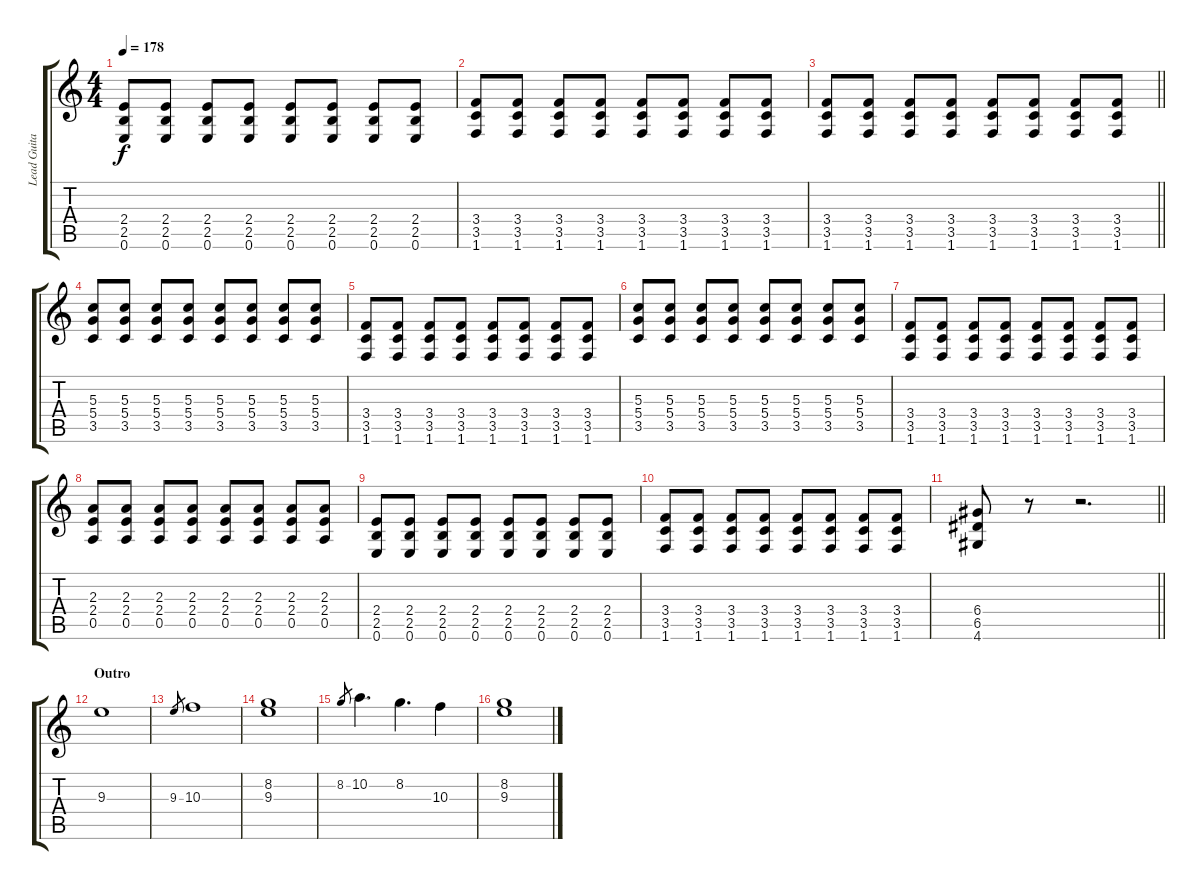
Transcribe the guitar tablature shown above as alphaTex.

\track ("Lead Guitar II" "Lead Guita") {instrument overdrivenguitar}
\staff {score tabs}
\tuning (E4 B3 G3 D3 A2 E2) {hide}
\ts (4 4)
\tempo 178
\clef g2
\ks c
(2.4 2.5 0.6).8{dy f} (2.4 2.5 0.6).8 (2.4 2.5 0.6).8 (2.4 2.5 0.6).8 (2.4 2.5 0.6).8 (2.4 2.5 0.6).8 (2.4 2.5 0.6).8 (2.4 2.5 0.6).8 |
(3.4 3.5 1.6).8 (3.4 3.5 1.6).8 (3.4 3.5 1.6).8 (3.4 3.5 1.6).8 (3.4 3.5 1.6).8 (3.4 3.5 1.6).8 (3.4 3.5 1.6).8 (3.4 3.5 1.6).8 |
\barLineRight lightlight
(3.4 3.5 1.6).8 (3.4 3.5 1.6).8 (3.4 3.5 1.6).8 (3.4 3.5 1.6).8 (3.4 3.5 1.6).8 (3.4 3.5 1.6).8 (3.4 3.5 1.6).8 (3.4 3.5 1.6).8 |
(5.3 5.4 3.5).8 (5.3 5.4 3.5).8 (5.3 5.4 3.5).8 (5.3 5.4 3.5).8 (5.3 5.4 3.5).8 (5.3 5.4 3.5).8 (5.3 5.4 3.5).8 (5.3 5.4 3.5).8 |
(3.4 3.5 1.6).8 (3.4 3.5 1.6).8 (3.4 3.5 1.6).8 (3.4 3.5 1.6).8 (3.4 3.5 1.6).8 (3.4 3.5 1.6).8 (3.4 3.5 1.6).8 (3.4 3.5 1.6).8 |
(5.3 5.4 3.5).8 (5.3 5.4 3.5).8 (5.3 5.4 3.5).8 (5.3 5.4 3.5).8 (5.3 5.4 3.5).8 (5.3 5.4 3.5).8 (5.3 5.4 3.5).8 (5.3 5.4 3.5).8 |
(3.4 3.5 1.6).8 (3.4 3.5 1.6).8 (3.4 3.5 1.6).8 (3.4 3.5 1.6).8 (3.4 3.5 1.6).8 (3.4 3.5 1.6).8 (3.4 3.5 1.6).8 (3.4 3.5 1.6).8 |
(2.3 2.4 0.5).8 (2.3 2.4 0.5).8 (2.3 2.4 0.5).8 (2.3 2.4 0.5).8 (2.3 2.4 0.5).8 (2.3 2.4 0.5).8 (2.3 2.4 0.5).8 (2.3 2.4 0.5).8 |
(2.4 2.5 0.6).8 (2.4 2.5 0.6).8 (2.4 2.5 0.6).8 (2.4 2.5 0.6).8 (2.4 2.5 0.6).8 (2.4 2.5 0.6).8 (2.4 2.5 0.6).8 (2.4 2.5 0.6).8 |
(3.4 3.5 1.6).8 (3.4 3.5 1.6).8 (3.4 3.5 1.6).8 (3.4 3.5 1.6).8 (3.4 3.5 1.6).8 (3.4 3.5 1.6).8 (3.4 3.5 1.6).8 (3.4 3.5 1.6).8 |
\barLineRight lightlight
(6.4 6.5 4.6).8 r.8 r.2{d} |
\section ("" "Outro")
9.3.1{instrument electricguitarclean} |
9.3.8{gr} 10.3.1 |
(8.2 9.3).1 |
8.2.8{gr} 10.2.4{d} 8.2.4{d} 10.3.4 |
(8.2 9.3).1
